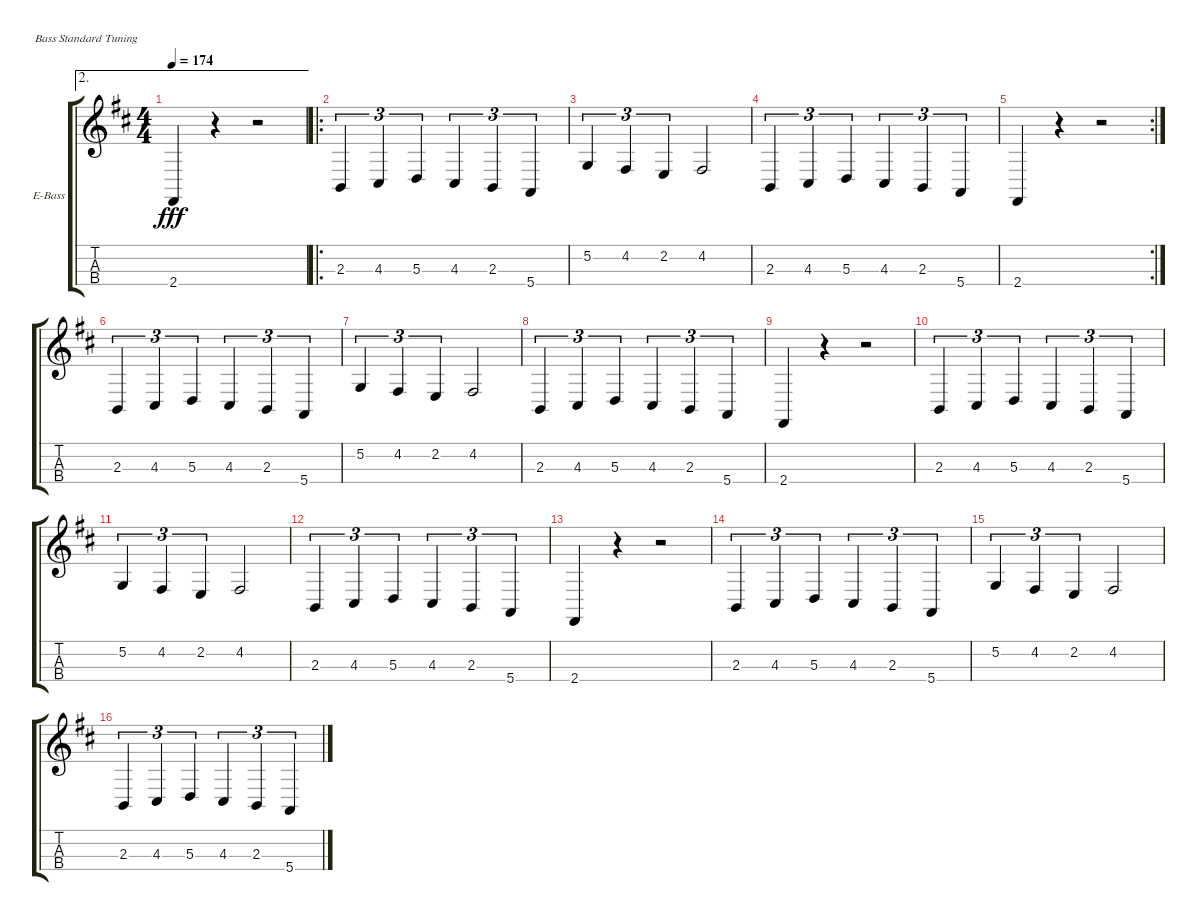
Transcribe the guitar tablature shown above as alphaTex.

\bracketExtendMode groupsimilarinstruments
\firstSystemTrackNameOrientation horizontal
\otherSystemsTrackNameOrientation horizontal
\track ("Electric Bass" "E-Bass") {instrument electricbassfinger}
\staff {score tabs}
\tuning (G2 D2 A1 E1)
\ae 2
\ts (4 4)
\tempo 174
\clef g2
\ks bminor
2.4.4{dy fff} r.4 r.2 |
\ro
2.3.4{tu (3 2)} 4.3.4{tu (3 2)} 5.3.4{tu (3 2)} 4.3.4{tu (3 2)} 2.3.4{tu (3 2)} 5.4.4{tu (3 2)} |
5.2.4{tu (3 2)} 4.2.4{tu (3 2)} 2.2.4{tu (3 2)} 4.2.2 |
2.3.4{tu (3 2)} 4.3.4{tu (3 2)} 5.3.4{tu (3 2)} 4.3.4{tu (3 2)} 2.3.4{tu (3 2)} 5.4.4{tu (3 2)} |
\rc 2
2.4.4 r.4 r.2 |
2.3.4{tu (3 2)} 4.3.4{tu (3 2)} 5.3.4{tu (3 2)} 4.3.4{tu (3 2)} 2.3.4{tu (3 2)} 5.4.4{tu (3 2)} |
5.2.4{tu (3 2)} 4.2.4{tu (3 2)} 2.2.4{tu (3 2)} 4.2.2 |
2.3.4{tu (3 2)} 4.3.4{tu (3 2)} 5.3.4{tu (3 2)} 4.3.4{tu (3 2)} 2.3.4{tu (3 2)} 5.4.4{tu (3 2)} |
2.4.4 r.4 r.2 |
2.3.4{tu (3 2)} 4.3.4{tu (3 2)} 5.3.4{tu (3 2)} 4.3.4{tu (3 2)} 2.3.4{tu (3 2)} 5.4.4{tu (3 2)} |
5.2.4{tu (3 2)} 4.2.4{tu (3 2)} 2.2.4{tu (3 2)} 4.2.2 |
2.3.4{tu (3 2)} 4.3.4{tu (3 2)} 5.3.4{tu (3 2)} 4.3.4{tu (3 2)} 2.3.4{tu (3 2)} 5.4.4{tu (3 2)} |
2.4.4 r.4 r.2 |
2.3.4{tu (3 2)} 4.3.4{tu (3 2)} 5.3.4{tu (3 2)} 4.3.4{tu (3 2)} 2.3.4{tu (3 2)} 5.4.4{tu (3 2)} |
5.2.4{tu (3 2)} 4.2.4{tu (3 2)} 2.2.4{tu (3 2)} 4.2.2 |
2.3.4{tu (3 2)} 4.3.4{tu (3 2)} 5.3.4{tu (3 2)} 4.3.4{tu (3 2)} 2.3.4{tu (3 2)} 5.4.4{tu (3 2)}
